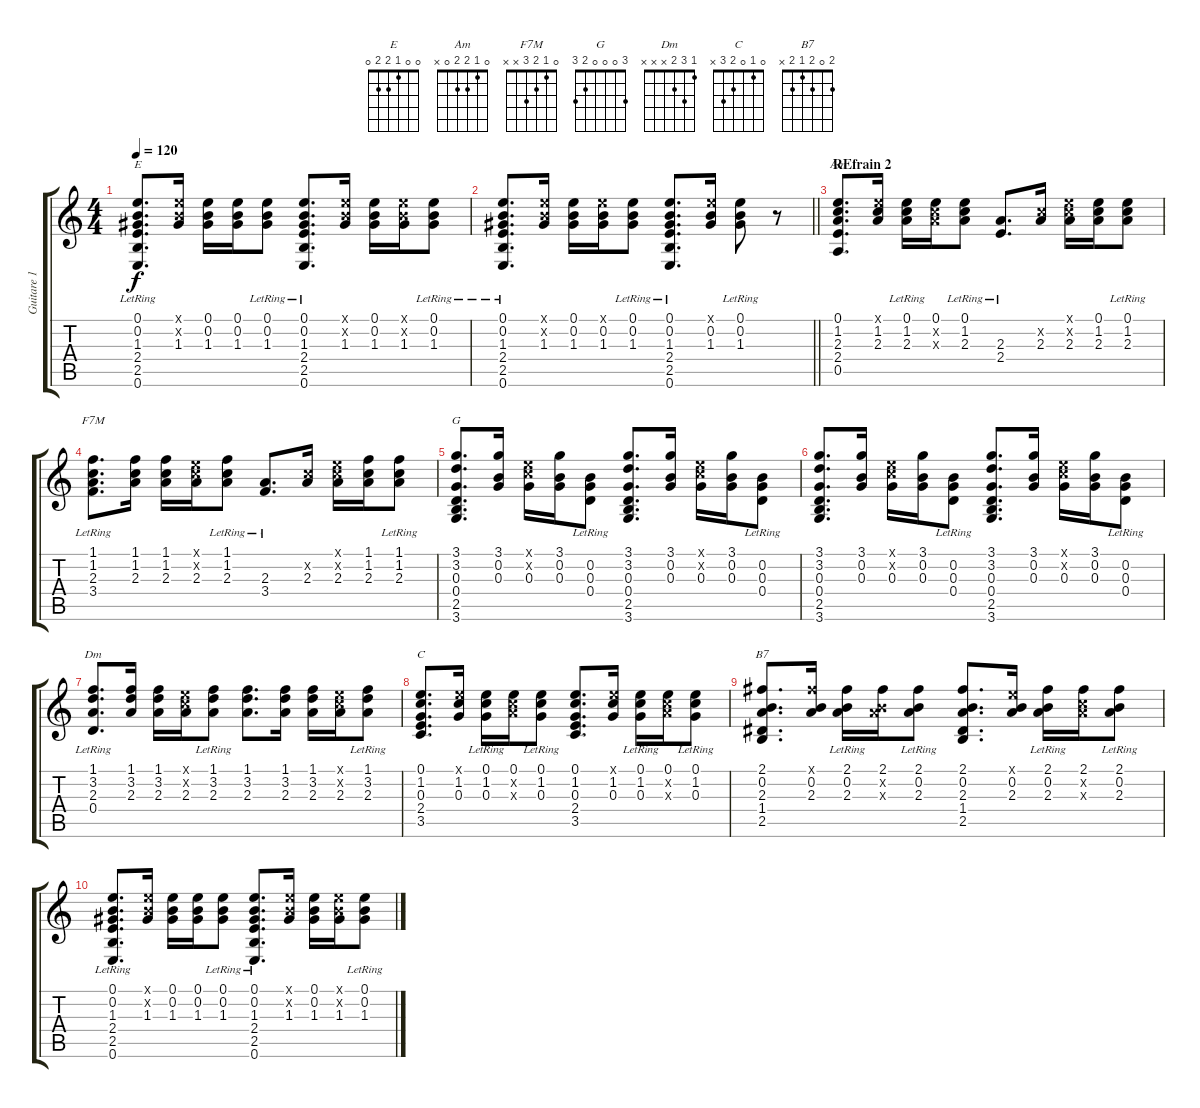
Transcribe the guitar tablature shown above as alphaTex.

\track ("Guitare 1" "Guitare 1") {instrument acousticguitarsteel}
\staff {score tabs}
\tuning (E4 B3 G3 D3 A2 E2) {hide}
\chord ("E" 0 0 1 2 2 0)
\chord ("Am" 0 1 2 2 0 x)
\chord ("F7M" 0 1 2 3 x x)
\chord ("G" 3 0 0 0 2 3)
\chord ("Dm" 1 3 2 x x x)
\chord ("C" 0 1 0 2 3 x)
\chord ("B7" 2 0 2 1 2 x)
\ts (4 4)
\tempo 120
\clef g2
\ks c
(0.1 0.2 1.3 2.4{lr} 2.5 0.6).8{d ch "E" dy f} (0.1{x} 0.2{x} 1.3).16 (0.1 0.2 1.3).16 (0.1 0.2 1.3).16 (0.1{lr} 0.2 1.3).8 (0.1 0.2 1.3 2.4{lr} 2.5 0.6).8{d} (0.1{x} 0.2{x} 1.3).16 (0.1 0.2 1.3).16 (0.1{x} 0.2{x} 1.3).16 (0.1{lr} 0.2 1.3).8 |
\barLineRight lightlight
(0.1 0.2 1.3 2.4{lr} 2.5 0.6).8{d} (0.1{x} 0.2{x} 1.3).16 (0.1 0.2 1.3).16 (0.1{x} 0.2 1.3).16 (0.1{lr} 0.2 1.3).8 (0.1 0.2 1.3 2.4{lr} 2.5 0.6).8{d} (0.1{x} 0.2 1.3).16 (0.1{lr} 0.2 1.3).8 r.8 |
\section ("" "REfrain 2")
(0.1 1.2 2.3 2.4 0.5).8{d ch "Am"} (0.1{x} 1.2 2.3).16 (0.1 1.2 2.3{lr}).16 (0.1 1.2{x} 2.3{x}).16 (0.1{lr} 1.2 2.3).8 (2.3 2.4{lr}).8{d} (1.2{x} 2.3).16 (0.1{x} 1.2{x} 2.3).16 (0.1 1.2 2.3).16 (0.1{lr} 1.2 2.3).8 |
(1.1 1.2 2.3 3.4{lr}).8{d ch "F7M"} (1.1 1.2 2.3).16 (1.1 1.2 2.3).16 (0.1{x} 1.2{x} 2.3).16 (1.1{lr} 1.2 2.3).8 (2.3 3.4{lr}).8{d} (1.2{x} 2.3).16 (0.1{x} 1.2{x} 2.3).16 (1.1 1.2 2.3).16 (1.1 1.2 2.3{lr}).8 |
(3.1 3.2 0.3 0.4 2.5 3.6).8{d ch "G"} (3.1 0.2 0.3).16 (0.1{x} 1.2{x} 0.3).16 (3.1 0.2 0.3).16 (0.2 0.3{lr} 0.4).8 (3.1 3.2 0.3 0.4 2.5 3.6).8{d} (3.1 0.2 0.3).16 (0.1{x} 1.2{x} 0.3).16 (3.1 0.2 0.3).16 (0.2 0.3{lr} 0.4).8 |
(3.1 3.2 0.3 0.4 2.5 3.6).8{d} (3.1 0.2 0.3).16 (0.1{x} 1.2{x} 0.3).16 (3.1 0.2 0.3).16 (0.2 0.3{lr} 0.4).8 (3.1 3.2 0.3 0.4 2.5 3.6).8{d} (3.1 0.2 0.3).16 (0.1{x} 1.2{x} 0.3).16 (3.1 0.2 0.3).16 (0.2 0.3{lr} 0.4).8 |
(1.1 3.2 2.3 0.4{lr}).8{d ch "Dm"} (1.1 3.2 2.3).16 (1.1 3.2 2.3).16 (0.1{x} 1.2{x} 2.3).16 (1.1{lr} 3.2 2.3).8 (1.1 3.2 2.3).8{d} (1.1 3.2 2.3).16 (1.1 3.2 2.3).16 (0.1{x} 1.2{x} 2.3).16 (1.1{lr} 3.2 2.3).8 |
(0.1 1.2 0.3 2.4 3.5).8{d ch "C"} (0.1{x} 1.2 0.3).16 (0.1 1.2 0.3{lr}).16 (0.1 1.2{x} 2.3{x}).16 (0.1{lr} 1.2 0.3).8 (0.1 1.2 0.3 2.4 3.5).8{d} (0.1{x} 1.2 0.3).16 (0.1 1.2 0.3{lr}).16 (0.1 1.2{x} 2.3{x}).16 (0.1{lr} 1.2 0.3).8 |
(2.1 0.2 2.3 1.4 2.5).8{d ch "B7"} (2.1{x} 0.2 2.3).16 (2.1 0.2 2.3{lr}).16 (2.1 0.2{x} 2.3{x}).16 (2.1{lr} 0.2 2.3).8 (2.1 0.2 2.3 1.4 2.5).8{d} (0.1{x} 0.2 2.3).16 (2.1 0.2 2.3{lr}).16 (2.1 1.2{x} 2.3{x}).16 (2.1{lr} 0.2 2.3).8 |
(0.1 0.2 1.3 2.4{lr} 2.5 0.6).8{d} (0.1{x} 0.2{x} 1.3).16 (0.1 0.2 1.3).16 (0.1 0.2 1.3).16 (0.1{lr} 0.2 1.3).8 (0.1 0.2 1.3 2.4{lr} 2.5 0.6).8{d} (0.1{x} 0.2{x} 1.3).16 (0.1 0.2 1.3).16 (0.1{x} 0.2{x} 1.3).16 (0.1{lr} 0.2 1.3).8
